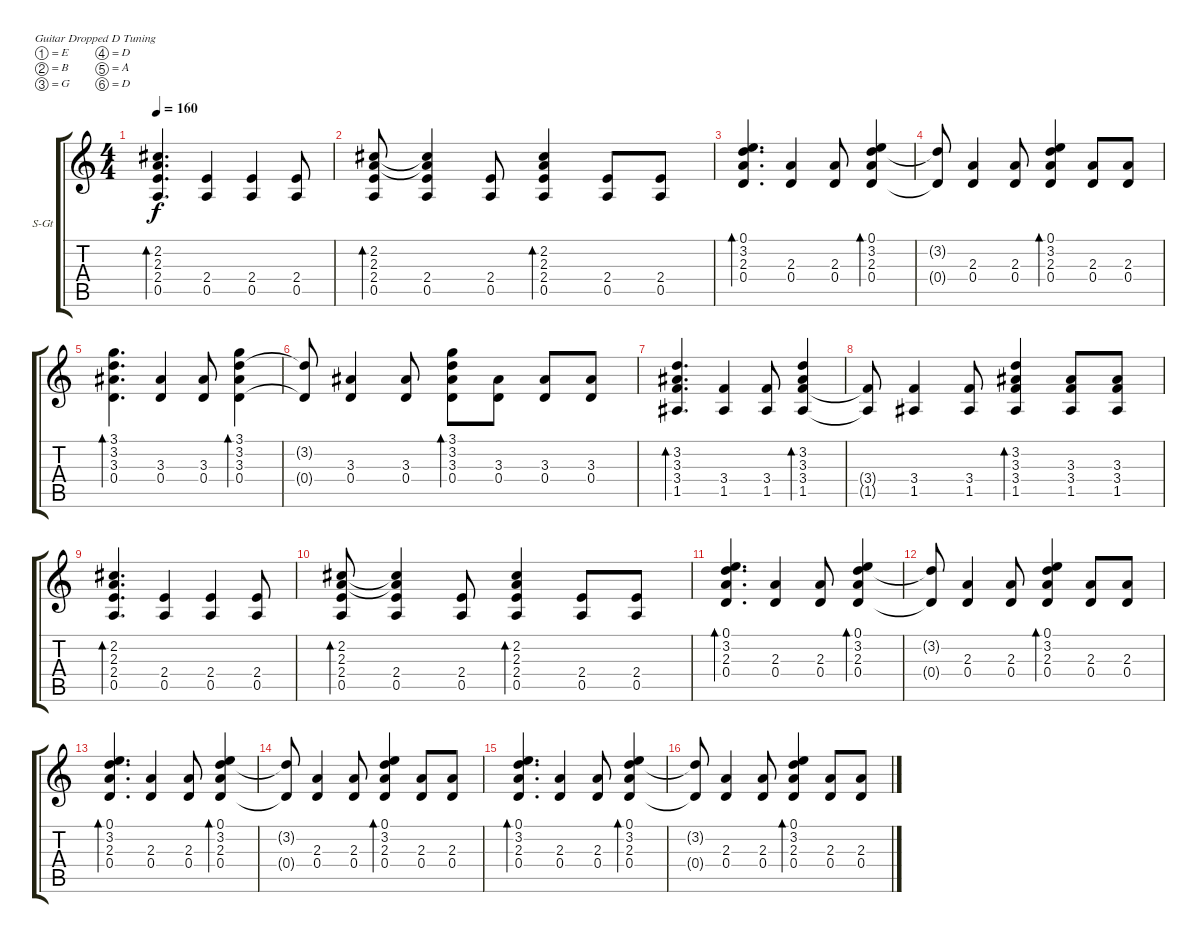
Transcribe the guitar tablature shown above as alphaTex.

\bracketExtendMode groupsimilarinstruments
\firstSystemTrackNameOrientation horizontal
\otherSystemsTrackNameOrientation horizontal
\track ("Acoustic Guitar" "S-Gt") {instrument acousticguitarsteel}
\staff {score tabs}
\tuning (E4 B3 G3 D3 A2 D2)
\ts (4 4)
\tempo 160
\clef g2
\ks c
(2.2 2.3 2.4 0.5).4{d bd 240 dy f} (2.4 0.5).4 (2.4 0.5).4 (2.4 0.5).8 |
(2.2 2.3 2.4 0.5).8{bd 240} (2.2{t} 2.3{t} 2.4 0.5).4 (2.4 0.5).8 (2.2 2.3 2.4 0.5).4{bd 240} (2.4 0.5).8 (2.4 0.5).8 |
(0.1 3.2 2.3 0.4).4{d bd 240} (2.3 0.4).4 (2.3 0.4).8 (0.1 3.2 2.3 0.4).4{bd 240} |
(3.2{t} 0.4{t}).8 (2.3 0.4).4 (2.3 0.4).8 (0.1 3.2 2.3 0.4).4{bd 240} (2.3 0.4).8 (2.3 0.4).8 |
(3.1 3.2 3.3 0.4).4{d bd 240} (3.3 0.4).4 (3.3 0.4).8 (3.1 3.2 3.3 0.4).4{bd 240} |
(3.2{t} 0.4{t}).8 (3.3 0.4).4 (3.3 0.4).8 (3.1 3.2 3.3 0.4).8{bd 240} (3.3 0.4).8 (3.3 0.4).8 (3.3 0.4).8 |
(3.2 3.3 3.4 1.5).4{d bd 240} (3.4 1.5).4 (3.4 1.5).8 (3.2 3.3 3.4 1.5).4{bd 240} |
(3.4{t} 1.5{t}).8 (3.4 1.5).4 (3.4 1.5).8 (3.2 3.3 3.4 1.5).4{bd 240} (3.3 3.4 1.5).8 (3.3 3.4 1.5).8 |
(2.2 2.3 2.4 0.5).4{d bd 240} (2.4 0.5).4 (2.4 0.5).4 (2.4 0.5).8 |
(2.2 2.3 2.4 0.5).8{bd 240} (2.2{t} 2.3{t} 2.4 0.5).4 (2.4 0.5).8 (2.2 2.3 2.4 0.5).4{bd 240} (2.4 0.5).8 (2.4 0.5).8 |
(0.1 3.2 2.3 0.4).4{d bd 240} (2.3 0.4).4 (2.3 0.4).8 (0.1 3.2 2.3 0.4).4{bd 240} |
(3.2{t} 0.4{t}).8 (2.3 0.4).4 (2.3 0.4).8 (0.1 3.2 2.3 0.4).4{bd 240} (2.3 0.4).8 (2.3 0.4).8 |
(0.1 3.2 2.3 0.4).4{d bd 240} (2.3 0.4).4 (2.3 0.4).8 (0.1 3.2 2.3 0.4).4{bd 240} |
(3.2{t} 0.4{t}).8 (2.3 0.4).4 (2.3 0.4).8 (0.1 3.2 2.3 0.4).4{bd 240} (2.3 0.4).8 (2.3 0.4).8 |
(0.1 3.2 2.3 0.4).4{d bd 240} (2.3 0.4).4 (2.3 0.4).8 (0.1 3.2 2.3 0.4).4{bd 240} |
(3.2{t} 0.4{t}).8 (2.3 0.4).4 (2.3 0.4).8 (0.1 3.2 2.3 0.4).4{bd 240} (2.3 0.4).8 (2.3 0.4).8
